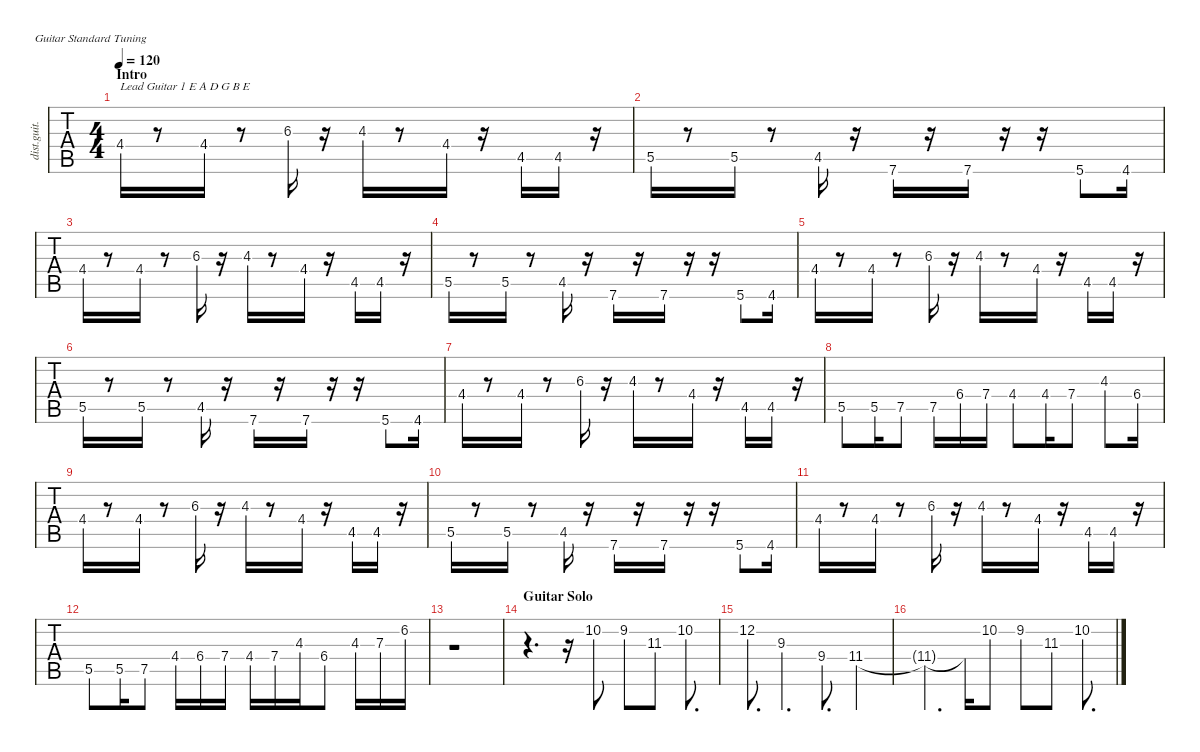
\defaultSystemsLayout 4
\hideDynamics
\bracketExtendMode nobrackets
\track ("Lead Guitar 1" "dist.guit.") {instrument distortionguitar}
\staff {tabs}
\tuning (E4 B3 G3 D3 A2 E2)
\ts (4 4)
\section ("" "Intro")
\tempo 120
\clef g2
\ks c
4.4{acc #}.16{txt "Lead Guitar 1 E A D G B E" dy f instrument distortionguitar} r.8 4.4{acc #}.16 r.8 6.3{acc #}.16 r.16 4.3.16 r.8 4.4{acc #}.16 r.16 4.5{acc #}.16 4.5{acc #}.16 r.16 |
5.5.16 r.8 5.5.16 r.8 4.5{acc #}.16 r.16 7.6.16 r.16 7.6.16 r.16 r.16 5.6.8 4.6{acc #}.16 |
4.4{acc #}.16 r.8 4.4{acc #}.16 r.8 6.3{acc #}.16 r.16 4.3.16 r.8 4.4{acc #}.16 r.16 4.5{acc #}.16 4.5{acc #}.16 r.16 |
5.5.16 r.8 5.5.16 r.8 4.5{acc #}.16 r.16 7.6.16 r.16 7.6.16 r.16 r.16 5.6.8 4.6{acc #}.16 |
4.4{acc #}.16 r.8 4.4{acc #}.16 r.8 6.3{acc #}.16 r.16 4.3.16 r.8 4.4{acc #}.16 r.16 4.5{acc #}.16 4.5{acc #}.16 r.16 |
5.5.16 r.8 5.5.16 r.8 4.5{acc #}.16 r.16 7.6.16 r.16 7.6.16 r.16 r.16 5.6.8 4.6{acc #}.16 |
4.4{acc #}.16 r.8 4.4{acc #}.16 r.8 6.3{acc #}.16 r.16 4.3.16 r.8 4.4{acc #}.16 r.16 4.5{acc #}.16 4.5{acc #}.16 r.16 |
5.5.8 5.5.16 7.5.8 7.5.16 6.4{acc #}.16 7.4.16 4.4{acc #}.8 4.4{acc #}.16 7.4.8 4.3.8 6.4{acc #}.16 |
4.4{acc #}.16 r.8 4.4{acc #}.16 r.8 6.3{acc #}.16 r.16 4.3.16 r.8 4.4{acc #}.16 r.16 4.5{acc #}.16 4.5{acc #}.16 r.16 |
5.5.16 r.8 5.5.16 r.8 4.5{acc #}.16 r.16 7.6.16 r.16 7.6.16 r.16 r.16 5.6.8 4.6{acc #}.16 |
4.4{acc #}.16 r.8 4.4{acc #}.16 r.8 6.3{acc #}.16 r.16 4.3.16 r.8 4.4{acc #}.16 r.16 4.5{acc #}.16 4.5{acc #}.16 r.16 |
5.5.8 5.5.16 7.5.8 4.4{acc #}.16 6.4{acc #}.16 7.4.16 4.4{acc #}.16 7.4.16 4.3.16 6.4{acc #}.8 4.3.16 7.3.16 6.2.16 |
r.1 |
\section ("" "Guitar Solo")
r.4{d instrument overdrivenguitar} r.16 10.2.8 9.2{acc #}.8 11.3{acc #}.8 10.2.8{d} |
12.2.8{d} 9.3.4{d} 9.4.8{d} 11.4{acc #}.4 |
11.4{t acc #}.4{d} 11.4{t acc #}.16 10.2.8 9.2{acc #}.8 11.3{acc #}.8 10.2.8{d}
